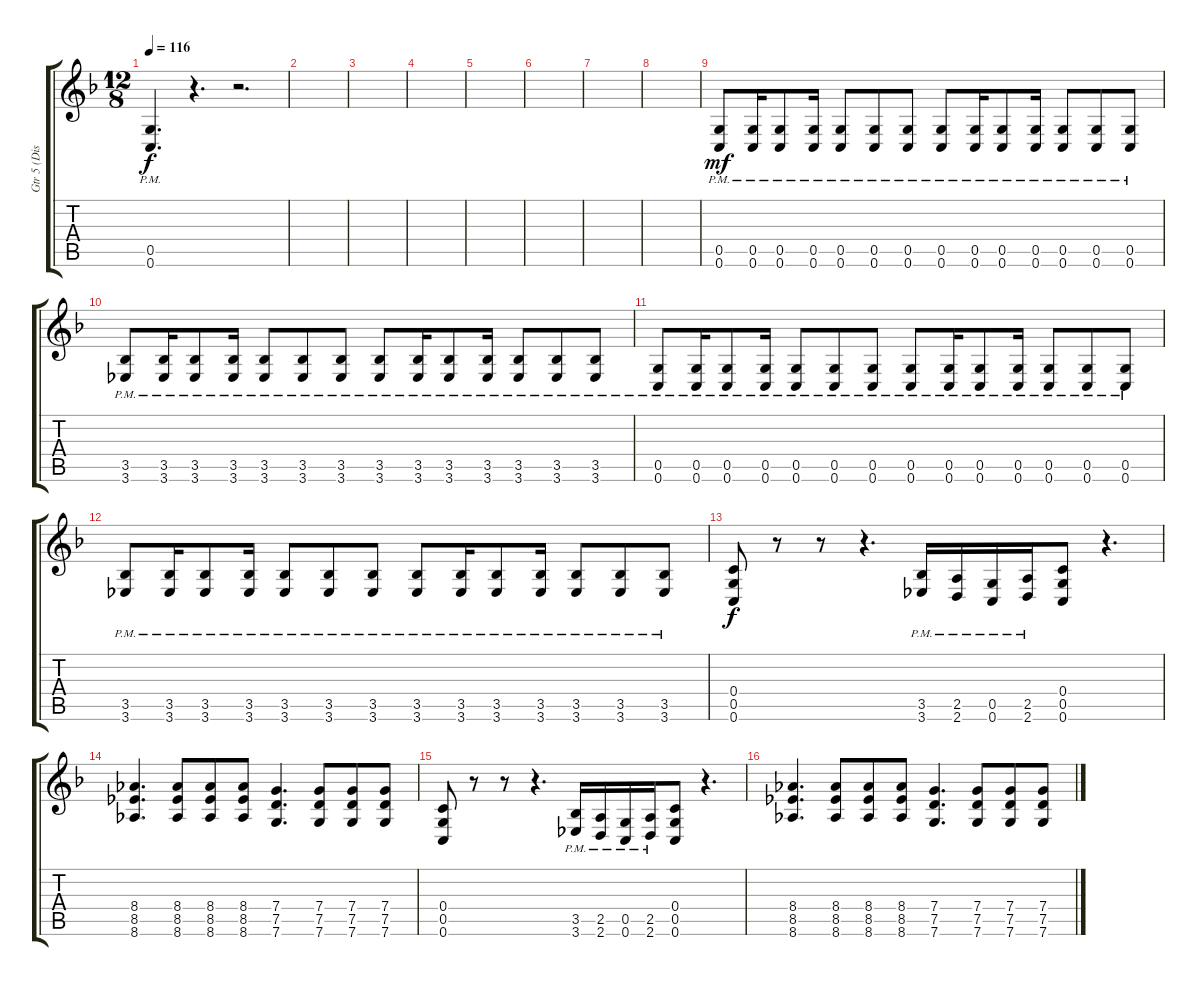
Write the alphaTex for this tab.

\track ("Gtr 5 (Dist.)" "Gtr 5 (Dis") {instrument distortionguitar}
\staff {score tabs}
\tuning (D4 A3 F3 C3 G2 C2) {hide}
\ts (12 8)
\tempo 116
\clef g2
\ks f
(0.5{pm} 0.6{pm}).4{d dy f} r.4{d} r.2{d} |
|
|
|
|
|
|
|
(0.5{pm} 0.6{pm}).8{dy mf} (0.5{pm} 0.6{pm}).16 (0.5{pm} 0.6{pm}).8 (0.5{pm} 0.6{pm}).16 (0.5{pm} 0.6{pm}).8 (0.5{pm} 0.6{pm}).8 (0.5{pm} 0.6{pm}).8 (0.5{pm} 0.6{pm}).8 (0.5{pm} 0.6{pm}).16 (0.5{pm} 0.6{pm}).8 (0.5{pm} 0.6{pm}).16 (0.5{pm} 0.6{pm}).8 (0.5{pm} 0.6{pm}).8 (0.5{pm} 0.6{pm}).8 |
(3.5{pm} 3.6{pm}).8 (3.5{pm} 3.6{pm}).16 (3.5{pm} 3.6{pm}).8 (3.5{pm} 3.6{pm}).16 (3.5{pm} 3.6{pm}).8 (3.5{pm} 3.6{pm}).8 (3.5{pm} 3.6{pm}).8 (3.5{pm} 3.6{pm}).8 (3.5{pm} 3.6{pm}).16 (3.5{pm} 3.6{pm}).8 (3.5{pm} 3.6{pm}).16 (3.5{pm} 3.6{pm}).8 (3.5{pm} 3.6{pm}).8 (3.5{pm} 3.6{pm}).8 |
(0.5{pm} 0.6{pm}).8 (0.5{pm} 0.6{pm}).16 (0.5{pm} 0.6{pm}).8 (0.5{pm} 0.6{pm}).16 (0.5{pm} 0.6{pm}).8 (0.5{pm} 0.6{pm}).8 (0.5{pm} 0.6{pm}).8 (0.5{pm} 0.6{pm}).8 (0.5{pm} 0.6{pm}).16 (0.5{pm} 0.6{pm}).8 (0.5{pm} 0.6{pm}).16 (0.5{pm} 0.6{pm}).8 (0.5{pm} 0.6{pm}).8 (0.5{pm} 0.6{pm}).8 |
(3.5{pm} 3.6{pm}).8 (3.5{pm} 3.6{pm}).16 (3.5{pm} 3.6{pm}).8 (3.5{pm} 3.6{pm}).16 (3.5{pm} 3.6{pm}).8 (3.5{pm} 3.6{pm}).8 (3.5{pm} 3.6{pm}).8 (3.5{pm} 3.6{pm}).8 (3.5{pm} 3.6{pm}).16 (3.5{pm} 3.6{pm}).8 (3.5{pm} 3.6{pm}).16 (3.5{pm} 3.6{pm}).8 (3.5{pm} 3.6{pm}).8 (3.5{pm} 3.6{pm}).8 |
(0.4 0.5 0.6).8{dy f} r.8 r.8 r.4{d} (3.5{pm} 3.6{pm}).16 (2.5{pm} 2.6{pm}).16 (0.5{pm} 0.6{pm}).16 (2.5{pm} 2.6{pm}).16 (0.4 0.5 0.6).8 r.4{d} |
(8.4 8.5 8.6).4{d} (8.4 8.5 8.6).8 (8.4 8.5 8.6).8 (8.4 8.5 8.6).8 (7.4 7.5 7.6).4{d} (7.4 7.5 7.6).8 (7.4 7.5 7.6).8 (7.4 7.5 7.6).8 |
(0.4 0.5 0.6).8 r.8 r.8 r.4{d} (3.5{pm} 3.6{pm}).16 (2.5{pm} 2.6{pm}).16 (0.5{pm} 0.6{pm}).16 (2.5{pm} 2.6{pm}).16 (0.4 0.5 0.6).8 r.4{d} |
(8.4 8.5 8.6).4{d} (8.4 8.5 8.6).8 (8.4 8.5 8.6).8 (8.4 8.5 8.6).8 (7.4 7.5 7.6).4{d} (7.4 7.5 7.6).8 (7.4 7.5 7.6).8 (7.4 7.5 7.6).8
